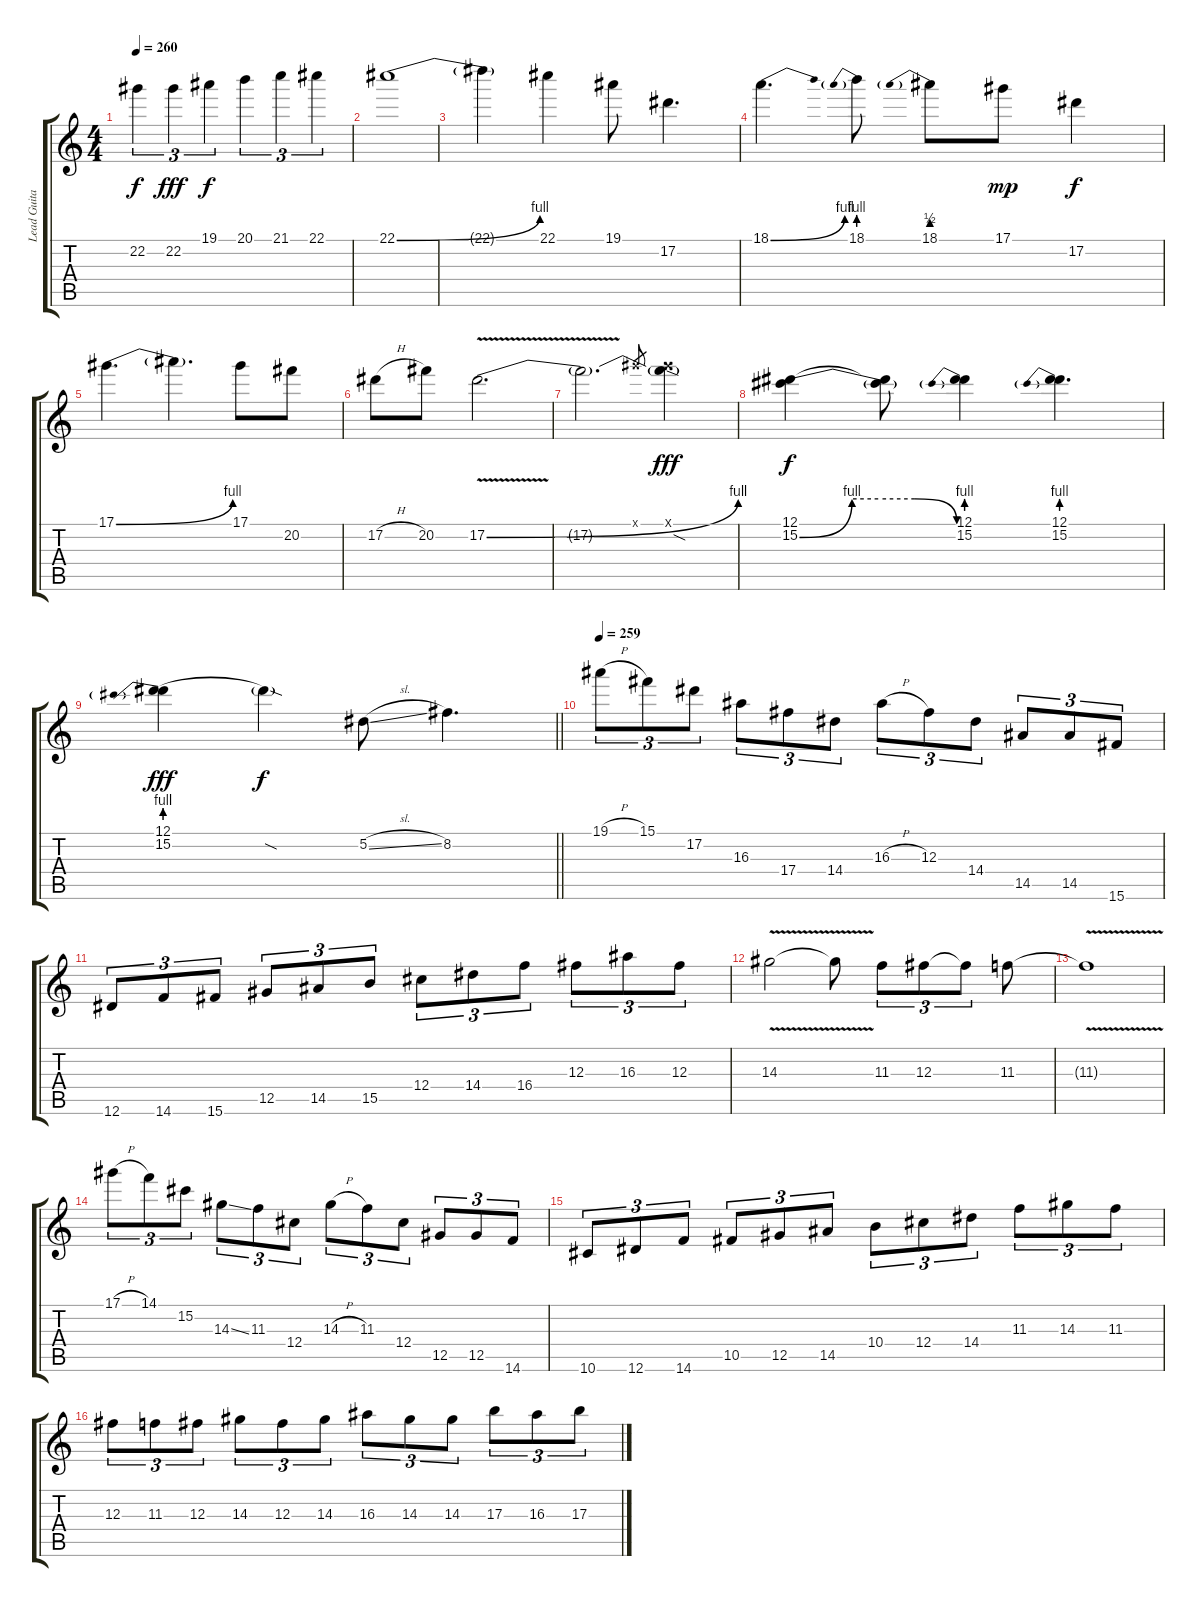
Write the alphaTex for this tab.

\track ("Lead Guitar" "Lead Guita") {instrument overdrivenguitar}
\staff {score tabs}
\tuning (Eb4 Bb3 Gb3 Db3 Ab2 Eb2) {hide}
\ts (4 4)
\tempo 260
\clef g2
\ks c
22.2.4{tu (3 2) dy f} 22.2.4{tu (3 2) dy fff} 19.1.4{tu (3 2) dy f} 20.1.4{tu (3 2)} 21.1.4{tu (3 2)} 22.1.4{tu (3 2)} |
22.1{be (bend 0 0 60 4)}.1 |
22.1{t}.4 22.1.4 19.1.8 17.2.4{d} |
18.1{be (bend 0 0 60 4)}.4{d} 18.1{be (prebend 0 4 60 4)}.8 18.1{be (prebend 0 2 60 2)}.8 17.1.8{dy mp} 17.2.4{dy f} |
17.1{be (bend 0 0 60 4)}.4{d} 17.1{t}.4{d} 17.1.8 20.2.8 |
17.2{h}.8 20.2.8 17.2{be (bend 0 0 60 4) v}.2{d} |
17.2{t}.2{d} 17.1{x}.8{gr} (17.1{x} 17.2{sod t}).4{dy fff} |
(12.1 15.2{be (custom 0 0 20 4 30 4 44 4 60 0)}).4{dy f} (12.1{t} 15.2{t}).8 (12.1 15.2{be (prebend 0 4 60 4)}).4 (12.1 15.2{be (prebend 0 4 60 4)}).4{d} |
\barLineRight lightlight
(12.1 15.2{be (prebend 0 4 60 4)}).4{dy fff} 15.2{sod t}.4{dy f} 5.2{sl}.8 8.2.4{d} |
\section ("" "")
\tempo 259
19.1{h}.8{tu (3 2)} 15.1.8{tu (3 2)} 17.2.8{tu (3 2)} 16.3.8{tu (3 2)} 17.4.8{tu (3 2)} 14.4.8{tu (3 2)} 16.3{h}.8{tu (3 2)} 12.3.8{tu (3 2)} 14.4.8{tu (3 2)} 14.5.8{tu (3 2)} 14.5.8{tu (3 2)} 15.6.8{tu (3 2)} |
12.6.8{tu (3 2)} 14.6.8{tu (3 2)} 15.6.8{tu (3 2)} 12.5.8{tu (3 2)} 14.5.8{tu (3 2)} 15.5.8{tu (3 2)} 12.4.8{tu (3 2)} 14.4.8{tu (3 2)} 16.4.8{tu (3 2)} 12.3.8{tu (3 2)} 16.3.8{tu (3 2)} 12.3.8{tu (3 2)} |
14.3{v}.2 14.3{t}.8 11.3.8{tu (3 2)} 12.3.8{tu (3 2)} 12.3{t}.8{tu (3 2)} 11.3.8 |
11.3{v t}.1 |
17.1{h}.8{tu (3 2)} 14.1.8{tu (3 2)} 15.2.8{tu (3 2)} 14.3{ss}.8{tu (3 2)} 11.3.8{tu (3 2)} 12.4.8{tu (3 2)} 14.3{h}.8{tu (3 2)} 11.3.8{tu (3 2)} 12.4.8{tu (3 2)} 12.5.8{tu (3 2)} 12.5.8{tu (3 2)} 14.6.8{tu (3 2)} |
10.6.8{tu (3 2)} 12.6.8{tu (3 2)} 14.6.8{tu (3 2)} 10.5.8{tu (3 2)} 12.5.8{tu (3 2)} 14.5.8{tu (3 2)} 10.4.8{tu (3 2)} 12.4.8{tu (3 2)} 14.4.8{tu (3 2)} 11.3.8{tu (3 2)} 14.3.8{tu (3 2)} 11.3.8{tu (3 2)} |
12.3.8{tu (3 2)} 11.3.8{tu (3 2)} 12.3.8{tu (3 2)} 14.3.8{tu (3 2)} 12.3.8{tu (3 2)} 14.3.8{tu (3 2)} 16.3.8{tu (3 2)} 14.3.8{tu (3 2)} 14.3.8{tu (3 2)} 17.3.8{tu (3 2)} 16.3.8{tu (3 2)} 17.3.8{tu (3 2)}
